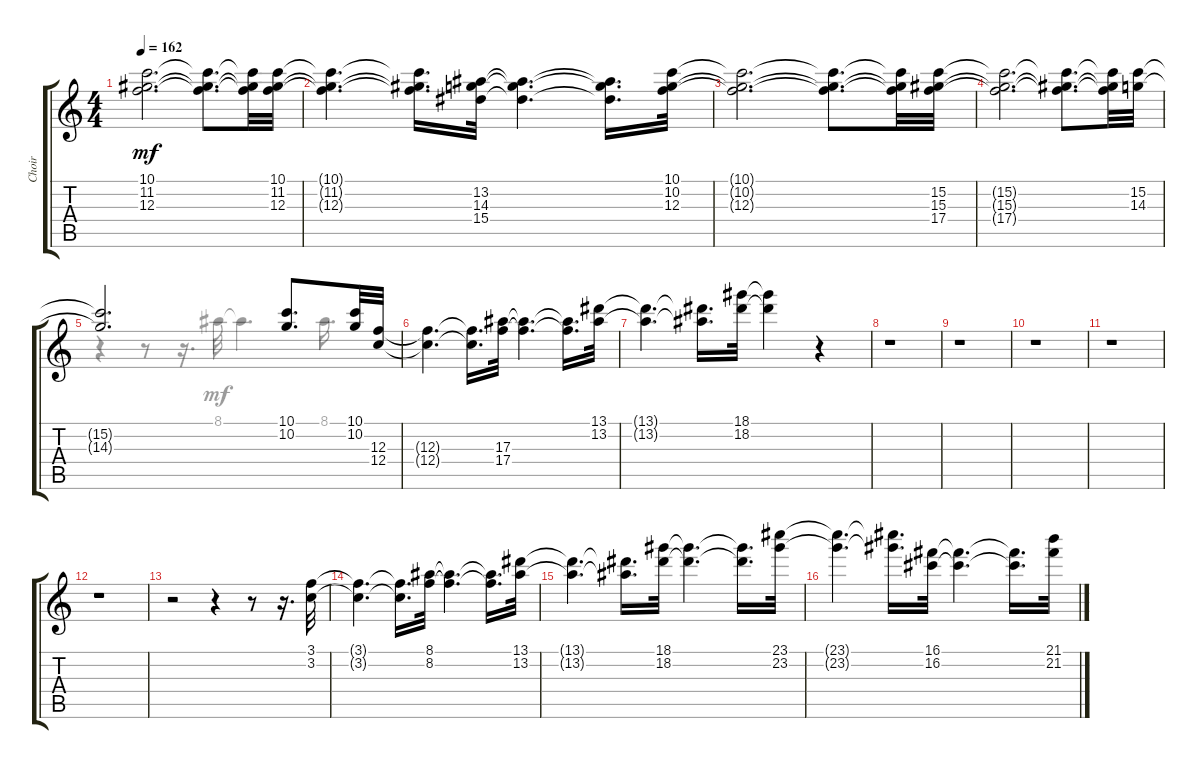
\track ("Choir" "Choir") {instrument electricguitarclean}
\staff {score tabs}
\tuning (D4 A3 F3 C3 G2 C2) {hide}
\voice
\ts (4 4)
\tempo 162
\clef g2
\ks aminor
(10.1{t} 11.2{t} 12.3{t}).2{d dy mf} (10.1{t} 11.2{t} 12.3{t}).8{d} (10.1{t} 11.2{t} 12.3{t}).32 (10.1 11.2 12.3).32 |
(10.1{t} 11.2{t} 12.3{t}).4{d} (10.1{t} 11.2{t} 12.3{t}).16{d} (13.2 14.3 15.4).32 (13.2{t} 14.3{t} 15.4{t}).4{d} (13.2{t} 14.3{t} 15.4{t}).16{d} (10.1 10.2 12.3).32 |
(10.1{t} 10.2{t} 12.3{t}).2{d} (10.1{t} 10.2{t} 12.3{t}).8{d} (10.1{t} 10.2{t} 12.3{t}).32 (15.2 15.3 17.4).32 |
(15.2{t} 15.3{t} 17.4{t}).2{d} (15.2{t} 15.3{t} 17.4{t}).8{d} (15.2{t} 15.3{t} 17.4{t}).32 (15.2 14.3).32 |
(15.2{t} 14.3{t}).2{d} (10.1 10.2).8{d} (10.1 10.2).32 (12.3 12.4).32 |
(12.3{t} 12.4{t}).4{d} (12.3{t} 12.4{t}).16{d} (17.3 17.4).32 (17.3{t} 17.4{t}).4{d} (17.3{t} 17.4{t}).16{d} (13.1 13.2).32 |
(13.1{t} 13.2{t}).4{d} (13.1{t} 13.2{t}).16{d} (18.1 18.2).32 (18.1{t} 18.2{t}).4 r.4 |
r.1 |
r.1 |
r.1 |
r.1 |
r.1 |
r.2 r.4 r.8 r.16{d} (3.1 3.2).32 |
(3.1{t} 3.2{t}).4{d} (3.1{t} 3.2{t}).16{d} (8.1 8.2).32 (8.1{t} 8.2{t}).4{d} (8.1{t} 8.2{t}).16{d} (13.1 13.2).32 |
(13.1{t} 13.2{t}).4{d} (13.1{t} 13.2{t}).16{d} (18.1 18.2).32 (18.1{t} 18.2{t}).4{d} (18.1{t} 18.2{t}).16{d} (23.1 23.2).32 |
(23.1{t} 23.2{t}).4{d} (23.1{t} 23.2{t}).16{d} (16.1 16.2).32 (16.1{t} 16.2{t}).4{d} (16.1{t} 16.2{t}).16{d} (21.1 21.2).32
\voice
\clef g2
\ottava regular
\simile none
\ks aminor
|
|
|
|
r.4 r.8 r.16{d} 8.1.32 8.1{t}.4{d} 8.1.16{d} |
|
|
|
|
|
|
|
|
|
|
